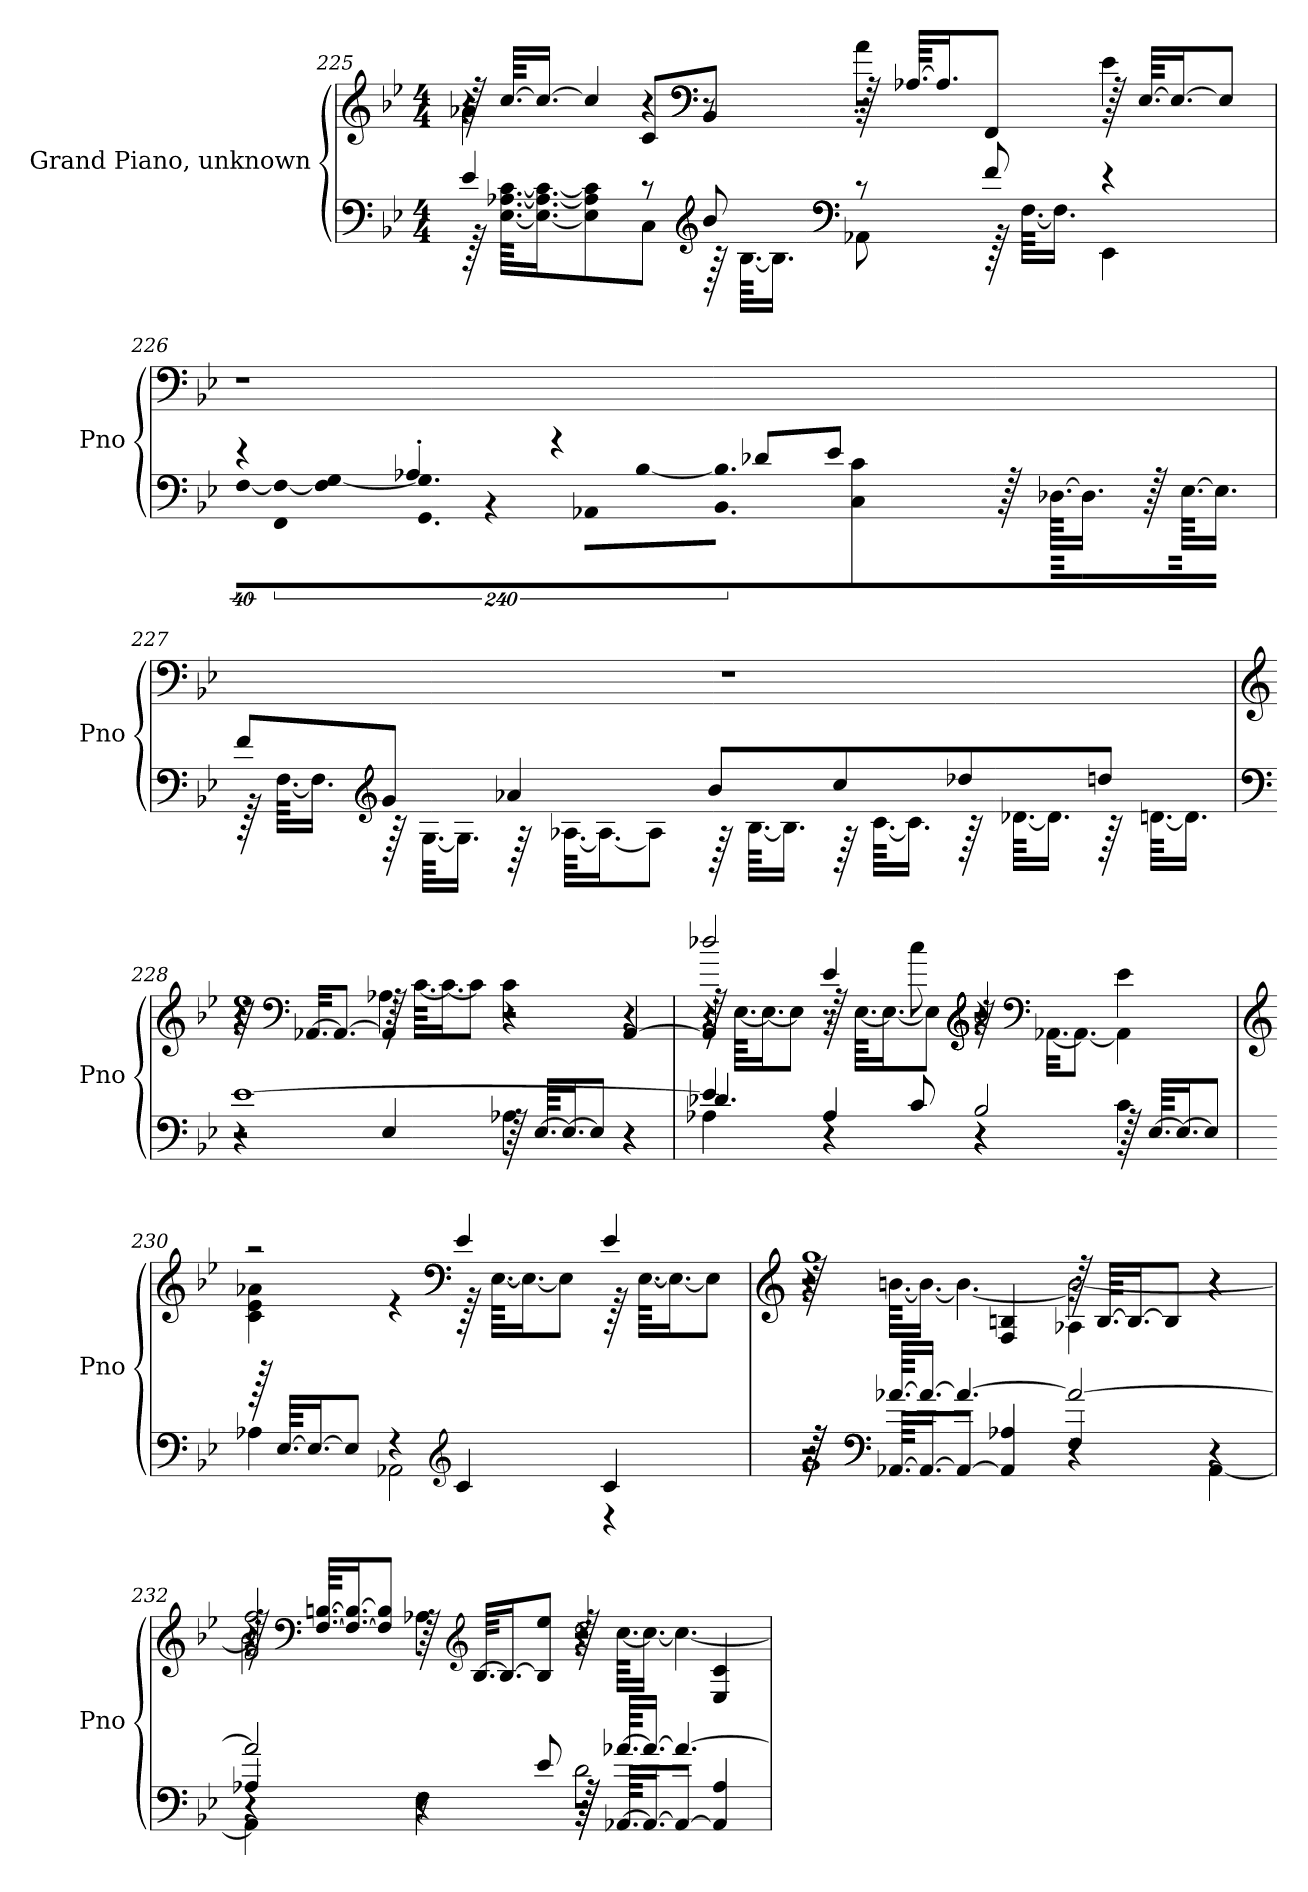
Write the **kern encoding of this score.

**kern	**kern
*part1	*part1
*staff2	*staff1
*I"Grand Piano, unknown	*
*I'Pno	*
!!LO:PB:g=z
*clefF4	*clefG2
*k[b-e-]	*k[b-e-]
*M4/4	*M4/4
=225	=225
*^	*^
*	*	*	*^
4e-/	128r	128r	4a-X\	4r
.	[64.E-\ [64.A-X\ [64.c\KKLL	[64.cc/KKLL	.	.
.	16.E-\_ 16.A-\_ 16.c\_J	16.cc/JJ_	.	.
.	8E-\] 8A-\] 8c\]	4cc/]	.	.
8r	8C\J	.	4r	8c/L
*clefG2	*	*clefF4	*	*
8b-/	128r	8r	.	8BB-/J
.	[64.B-\KKLL	.	.	.
.	16.B-\JJ]	.	.	.
*clefF4	*	*	*	*
8r	8AA-X\	2r	4a-'\	128r
.	.	.	.	[64.A-X/KKLL
.	.	.	.	16.A-/J]
8f/	128r	.	.	8FF/J
.	[64.F\KKLL	.	.	.
.	16.F\JJ]	.	.	.
4r	4EE-\	.	4e-\	128r
.	.	.	.	[64.E-/KKLL
.	.	.	.	16.E-/J_
.	.	.	.	8E-/J]
!!LO:LB:g=z
=226	=226	=226	=226	=226
!	!LO:N:vis=32	!	!	!
*	*	*v	*v	*v
4r	[640%23F\KLL	1r
!	!LO:N:vis=16	!
.	1920%137FF\ 1920%137F\_	.
!	!LO:N:vis=32	!
.	640%23F\] [640%23G\K	.
!	!LO:N:vis=16.	!
.	960%103GG\ 960%103G\]JJ	.
4A-X'/	.	.
!	!LO:N:vis=32	!
.	640%23r	.
!	!LO:N:vis=16	!
.	1920%137AA-X\LL	.
!	!LO:N:vis=32	!
.	[640%23B-\K	.
!	!LO:N:vis=16.	!
.	960%103BB-\ 960%103B-\]JJ	.
4r	.	.
.	4C\ 4c\	.
8d-X/L	.	.
.	128r	.
.	[64.D-X\KKLL	.
.	16.D-\JJ]	.
8e-/J	.	.
.	128r	.
.	[64.E-\KKLL	.
.	16.E-\JJ]	.
960ryy	.	960ryy
!!LO:LB:g=z
=227	=227	=227
8f/L	128r	1r
.	[64.F\KKLL	.
.	16.F\JJ]	.
*clefG2	*	*
8g/J	128r	.
.	[64.G\KKLL	.
.	16.G\JJ]	.
4a-X/	128r	.
.	[64.A-X\KKLL	.
.	16.A-\J_	.
.	8A-\J]	.
8b-/L	128r	.
.	[64.B-\KKLL	.
.	16.B-\JJ]	.
8cc/	128r	.
.	[64.c\KKLL	.
.	16.c\JJ]	.
8dd-X/	128r	.
.	[64.d-X\KKLL	.
.	16.d-\JJ]	.
8ddn/J	128r	.
.	[64.dn\KKLL	.
.	16.d\JJ]	.
*v	*v	*
!!LO:LB:g=z
=228	=228
*clefF4	*clefG2
*^	*^
*	*^	*	*^
*	*	*	*	*	*^
[1e-	2r	4r	1ee-	4r	64r	4r
*	*	*	*clefF4	*	*	*
.	.	.	.	.	[32.AA-X/KKL	.
.	.	.	.	.	8.AA-/J_	.
.	.	4E-/	.	128r	4AA-/]	4A-X\
.	.	.	.	[64.c\KKLL	.	.
.	.	.	.	16.c\J_	.	.
.	.	.	.	8c\J]	.	.
.	4A-X\	128r	.	4c\	4r	2r
.	.	[64.E-/KKLL	.	.	.	.
.	.	16.E-/J_	.	.	.	.
.	.	8E-/J]	.	.	.	.
.	4r	4r	.	4r	[4AA-/	.
!!LO:LB:g=z	!!	!!	!!
=229	=229	=229	=229	=229	=229	=229
4e-/]	4A-X\	4.d-X/	2dd-X/	128r	4AA-/]	4r
.	.	.	.	[64.E-\KKLL	.	.
.	.	.	.	16.E-\J_	.	.
.	.	.	.	8E-\J]	.	.
4A-/	4r	.	.	8r	4e-/	128r
.	.	.	.	.	.	[64.E-\KKLL
.	.	.	.	.	.	16.E-\J_
.	.	8c/	.	8cc\	.	8E-\J]
*	*	*	*clefG2	*	*	*
2B-/	4r	4r	2b-/	4r	2r	64r
*	*	*	*clefF4	*	*	*
.	.	.	.	.	.	[32.AA-X\KKL
.	.	.	.	.	.	8.AA-\J_
.	4c\	128r	.	4e-\	.	4AA-\]
.	.	[64.E-/KKLL	.	.	.	.
.	.	16.E-/J_	.	.	.	.
.	.	8E-/J]	.	.	.	.
*v	*v	*v	*	*	*	*
*	*v	*v	*v	*v
!!LO:PB:g=z
=230	=230
*	*clefG2
*^	*^
128r	4A-X\	2r	4c\ 4e-\ 4a-X\
[64.E-/KKLL	.	.	.
16.E-/J_	.	.	.
8E-/J]	.	.	.
4r	2AA-X\	.	4r
*clefG2	*	*clefF4	*
4c/	.	4e-/	128r
.	.	.	[64.E-\KKLL
.	.	.	16.E-\J_
.	.	.	8E-\J]
4c/	4r	4e-/	128r
.	.	.	[64.E-\KKLL
.	.	.	16.E-\J_
.	.	.	8E-\J]
*v	*v	*	*
*	*v	*v
=231	=231
*	*clefG2
*^	*^
*	*^	*	*^
*	*	*^	*	*	*^
128r	1g	128r	2r	1gg	128r	4r	2r
*clefF4	*	*	*	*	*	*	*
[64.a-X/KKLL	.	[64.AA-X/KKLL	.	.	[64.bn\KKLL	.	.
16.a-/JJ_	.	16.AA-/J_	.	.	16.b\JJ_	.	.
4.a-/_	.	8AA-/J_	.	.	4.b\_	.	.
.	.	4AA-/] 4A-X/	.	.	.	4F/ 4Bn/	.
2a-/_	.	4F/	4r	.	2b\_	128r	4A-X\
.	.	.	.	.	.	[64.B/KKLL	.
.	.	.	.	.	.	16.B/J_	.
.	.	.	.	.	.	8B/J]	.
.	.	4r	[4AA-\	.	.	4r	4r
!!LO:LB:g=z	!!	!!	!!
=232	=232	=232	=232	=232	=232	=232	=232
2a-/]	4r	4A-X/	4AA-\]	2f/ 2ff/	2b\]	128r	4r
*	*	*	*	*clefF4	*	*	*
.	.	.	.	.	.	[64.F/ [64.Bn/KKLL	.
.	.	.	.	.	.	16.F/_ 16.B/_J	.
.	.	.	.	.	.	8F/] 8B/]J	.
.	4F\	8r	4r	.	.	128r	4A-X\
*	*	*	*	*clefG2	*	*	*
.	.	.	.	.	.	[64.B/KKLL	.
.	.	.	.	.	.	16.B/J_	.
.	.	8e-/	.	.	.	8B/] 8ee-/J	.
128r	2d\	128r	2r	2dd/	128r	4r	2r
[64.a-X/KKLL	.	[64.AA-X/KKLL	.	.	[64.cc\KKLL	.	.
16.a-/JJ_	.	16.AA-/J_	.	.	16.cc\JJ_	.	.
4.a-/_	.	8AA-/J_	.	.	4.cc\_	.	.
.	.	4AA-/] 4A-/	.	.	.	4E-/ 4c/	.
*v	*v	*v	*v	*	*	*	*
*	*v	*v	*v	*v
=	=
*-	*-
